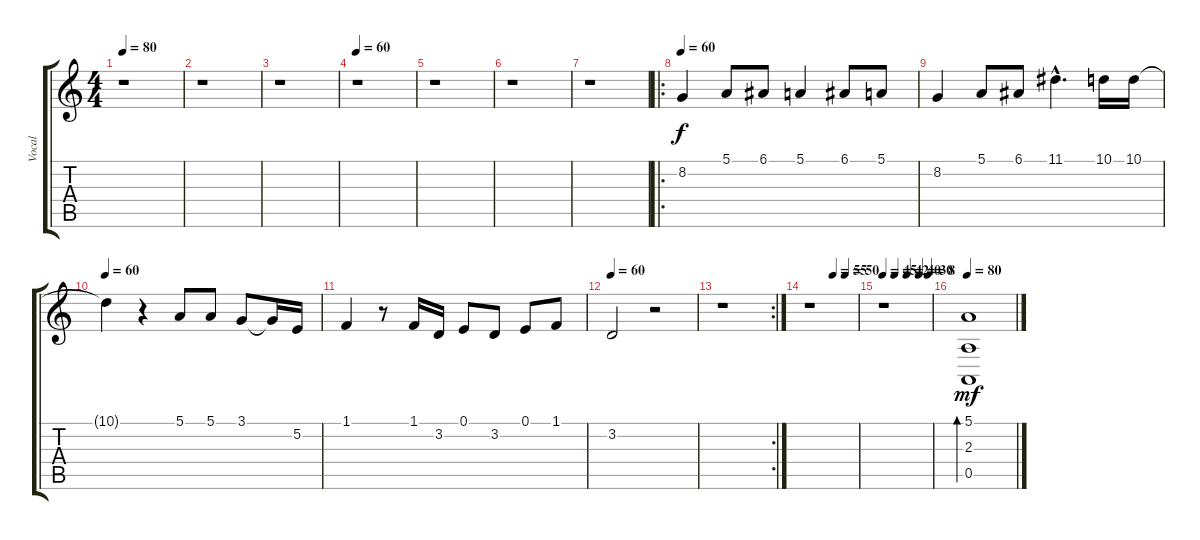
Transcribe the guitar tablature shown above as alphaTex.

\track ("Vocal" "Vocal") {instrument panflute}
\staff {score tabs}
\tuning (E4 B3 G3 D3 A2 E2) {hide}
\ts (4 4)
\tempo 80
\clef g2
\ks c
r.1{dy f} |
r.1 |
r.1 |
\tempo 60
r.1 |
r.1 |
r.1 |
r.1 |
\ro
\tempo 60
8.2.4 5.1.8 6.1.8 5.1.4 6.1.8 5.1.8 |
8.2.4 5.1.8 6.1.8 11.1{hac}.4{d} 10.1.16 10.1.16 |
\tempo 60
10.1{t}.4 r.4 5.1.8 5.1.8 3.1.8 3.1{t}.16 5.2.16 |
1.1.4 r.8 1.1.16 3.2.16 0.1.8 3.2.8 0.1.8 1.1.8 |
\tempo 60
3.2.2 r.2 |
\rc 2
r.1 |
\tempo (55 0.5)
\tempo (50 0.75)
r.1 |
\tempo 45
\tempo (42 0.25)
\tempo (40 0.5)
\tempo (30 0.75)
\tempo (8 0.9375)
r.1 |
\tempo 80
(5.1 2.3 0.5).1{bd 30 dy mf}
